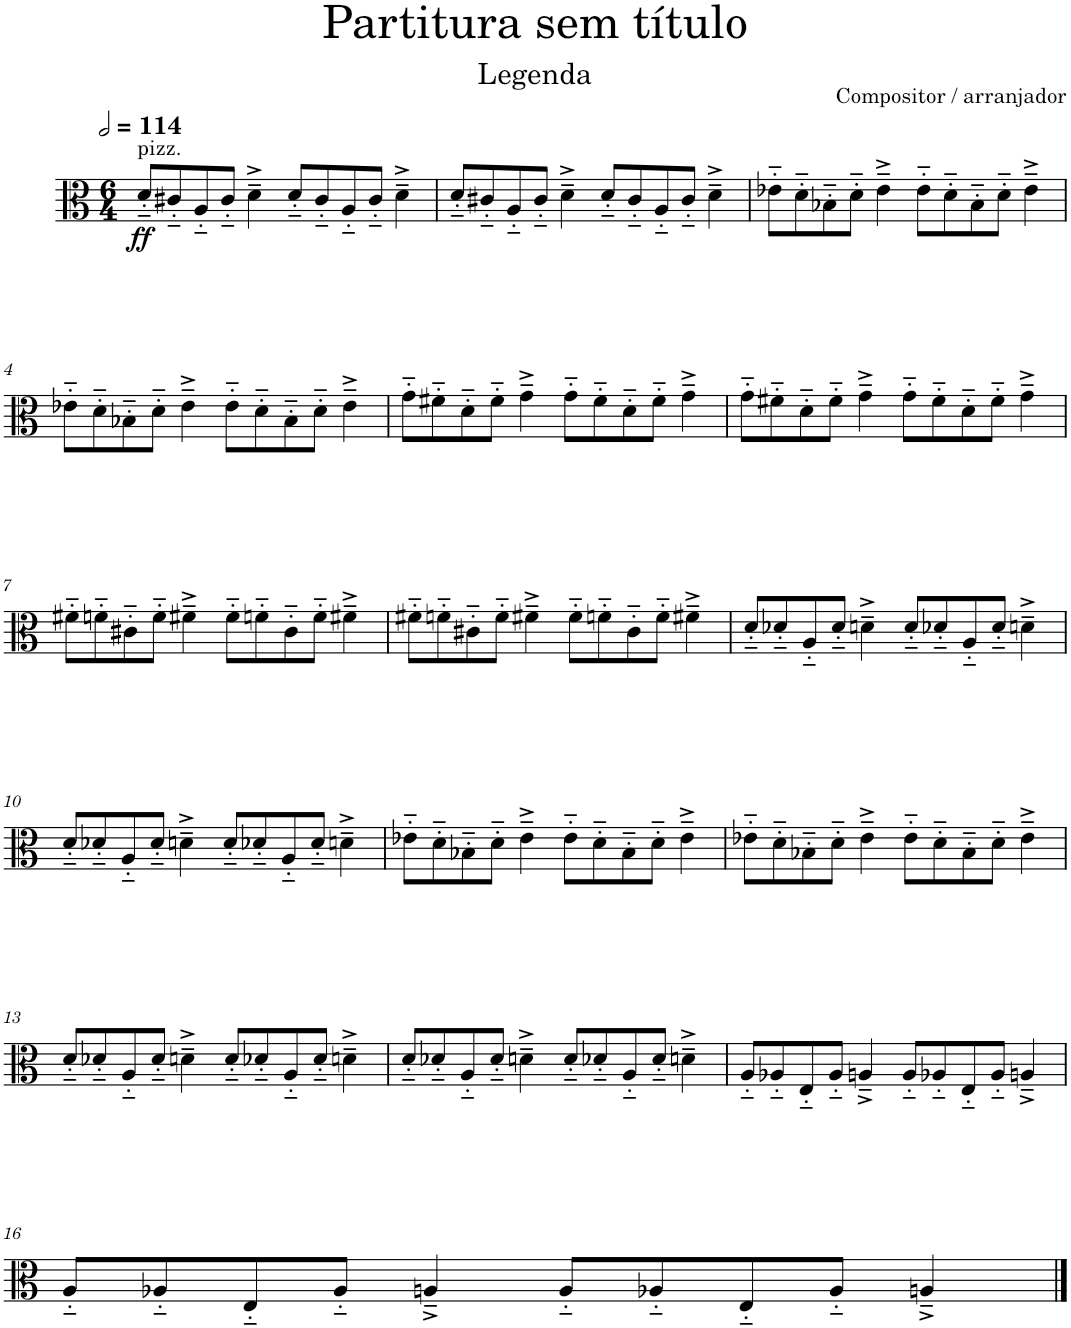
**kern	**dynam
*part1	*part1
*staff1	*staff1
*I"Viola	*
*I'Vla.	*
*clefC3	*
*k[]	*
*M6/4	*
*MM228	*
=1	=1
!LO:TX:a:t=pizz.	!
!	!LO:DY:b
8d'~/L	ff
8c#X'~/	.
8A'~/	.
8c#'~/J	.
4d~^\	.
8d'~/L	.
8c#'~/	.
8A'~/	.
8c#'~/J	.
4d~^\	.
=2	=2
8d'~/L	.
8c#X'~/	.
8A'~/	.
8c#'~/J	.
4d~^\	.
8d'~/L	.
8c#'~/	.
8A'~/	.
8c#'~/J	.
4d~^\	.
=3	=3
8e-X'~\L	.
8d'~\	.
8B-X'~\	.
8d'~\J	.
4e-~^\	.
8e-'~\L	.
8d'~\	.
8B-'~\	.
8d'~\J	.
4e-~^\	.
!!LO:LB:g=z
=4	=4
8e-X'~\L	.
8d'~\	.
8B-X'~\	.
8d'~\J	.
4e-~^\	.
8e-'~\L	.
8d'~\	.
8B-'~\	.
8d'~\J	.
4e-~^\	.
=5	=5
8g'~\L	.
8f#X'~\	.
8d'~\	.
8f#'~\J	.
4g~^\	.
8g'~\L	.
8f#'~\	.
8d'~\	.
8f#'~\J	.
4g~^\	.
=6	=6
8g'~\L	.
8f#X'~\	.
8d'~\	.
8f#'~\J	.
4g~^\	.
8g'~\L	.
8f#'~\	.
8d'~\	.
8f#'~\J	.
4g~^\	.
!!LO:LB:g=z
=7	=7
8f#X'~\L	.
8fn'~\	.
8c#X'~\	.
8f'~\J	.
4f#X~^\	.
8f#'~\L	.
8fn'~\	.
8c#'~\	.
8f'~\J	.
4f#X~^\	.
=8	=8
8f#X'~\L	.
8fn'~\	.
8c#X'~\	.
8f'~\J	.
4f#X~^\	.
8f#'~\L	.
8fn'~\	.
8c#'~\	.
8f'~\J	.
4f#X~^\	.
=9	=9
8d'~/L	.
8d-X'~/	.
8A'~/	.
8d-'~/J	.
4dn~^\	.
8d'~/L	.
8d-X'~/	.
8A'~/	.
8d-'~/J	.
4dn~^\	.
!!LO:LB:g=z
=10	=10
8d'~/L	.
8d-X'~/	.
8A'~/	.
8d-'~/J	.
4dn~^\	.
8d'~/L	.
8d-X'~/	.
8A'~/	.
8d-'~/J	.
4dn~^\	.
=11	=11
8e-X'~\L	.
8d'~\	.
8B-X'~\	.
8d'~\J	.
4e-~^\	.
8e-'~\L	.
8d'~\	.
8B-'~\	.
8d'~\J	.
4e-~^\	.
=12	=12
8e-X'~\L	.
8d'~\	.
8B-X'~\	.
8d'~\J	.
4e-~^\	.
8e-'~\L	.
8d'~\	.
8B-'~\	.
8d'~\J	.
4e-~^\	.
!!LO:LB:g=z
=13	=13
8d'~/L	.
8d-X'~/	.
8A'~/	.
8d-'~/J	.
4dn~^\	.
8d'~/L	.
8d-X'~/	.
8A'~/	.
8d-'~/J	.
4dn~^\	.
=14	=14
8d'~/L	.
8d-X'~/	.
8A'~/	.
8d-'~/J	.
4dn~^\	.
8d'~/L	.
8d-X'~/	.
8A'~/	.
8d-'~/J	.
4dn~^\	.
=15	=15
8A'~/L	.
8A-X'~/	.
8E'~/	.
8A-'~/J	.
4An~^/	.
8A'~/L	.
8A-X'~/	.
8E'~/	.
8A-'~/J	.
4An~^/	.
!!LO:LB:g=z
=16	=16
8A'~/L	.
8A-X'~/	.
8E'~/	.
8A-'~/J	.
4An~^/	.
8A'~/L	.
8A-X'~/	.
8E'~/	.
8A-'~/J	.
4An~^/	.
==	==
*-	*-
